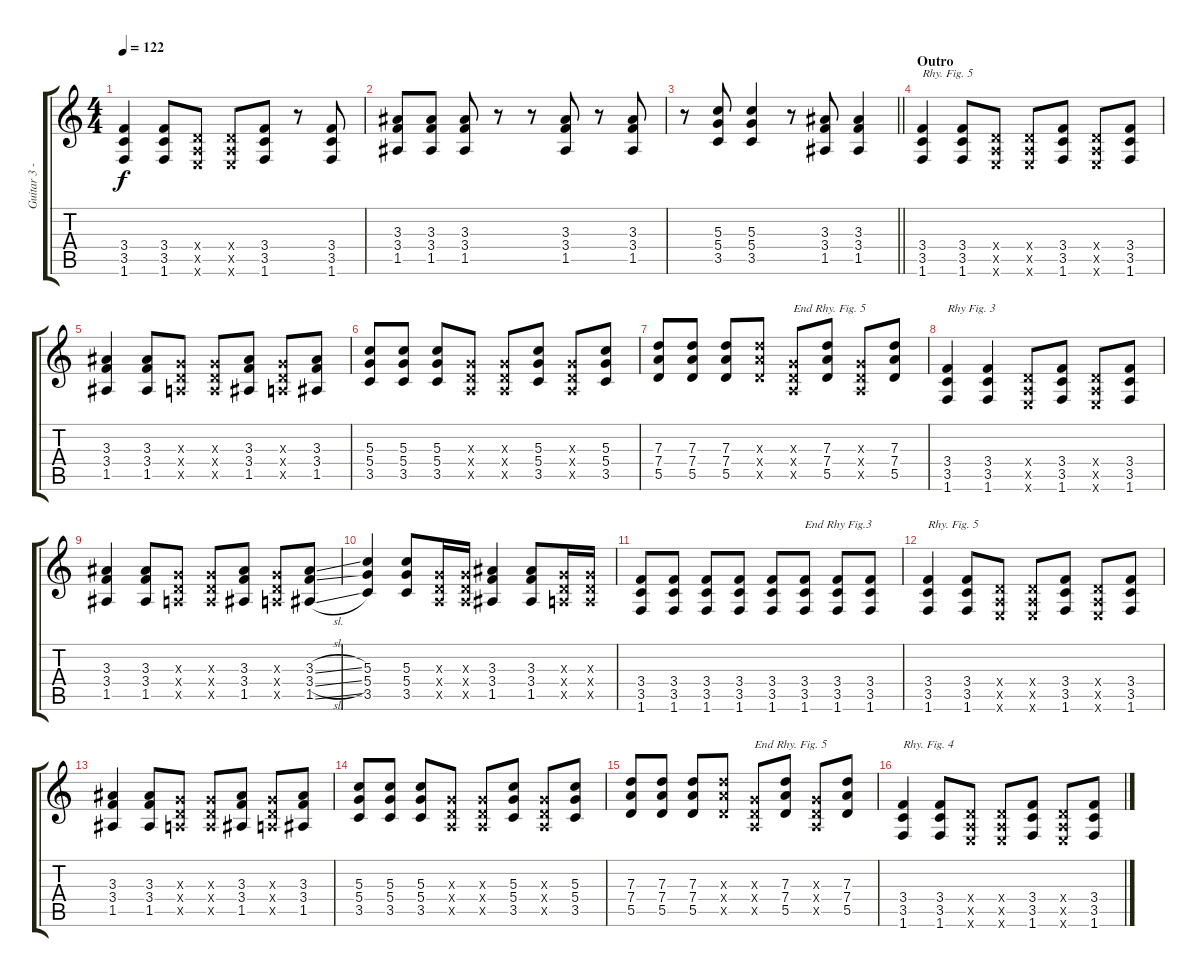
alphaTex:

\track ("Guitar 3 - Acoustic Guitar" "Guitar 3 -") {instrument acousticguitarsteel}
\staff {score tabs}
\tuning (E4 B3 G3 D3 A2 E2) {hide}
\ts (4 4)
\tempo 122
\clef g2
\ks c
(3.4 3.5 1.6).4{dy f} (3.4 3.5 1.6).8 (0.4{x} 0.5{x} 0.6{x}).8 (0.4{x} 0.5{x} 0.6{x}).8 (3.4 3.5 1.6).8 r.8 (3.4 3.5 1.6).8 |
(3.3 3.4 1.5).8 (3.3 3.4 1.5).8 (3.3 3.4 1.5).8 r.8 r.8 (3.3 3.4 1.5).8 r.8 (3.3 3.4 1.5).8 |
\barLineRight lightlight
r.8 (5.3 5.4 3.5).8 (5.3 5.4 3.5).4 r.8 (3.3 3.4 1.5).8 (3.3 3.4 1.5).4 |
\section ("" "Outro")
(3.4 3.5 1.6).4{txt "Rhy. Fig. 5"} (3.4 3.5 1.6).8 (0.4{x} 0.5{x} 0.6{x}).8 (0.4{x} 0.5{x} 0.6{x}).8 (3.4 3.5 1.6).8 (0.4{x} 0.5{x} 0.6{x}).8 (3.4 3.5 1.6).8 |
(3.3 3.4 1.5).4 (3.3 3.4 1.5).8 (0.3{x} 0.4{x} 0.5{x}).8 (0.3{x} 0.4{x} 0.5{x}).8 (3.3 3.4 1.5).8 (0.3{x} 0.4{x} 0.5{x}).8 (3.3 3.4 1.5).8 |
(5.3 5.4 3.5).8 (5.3 5.4 3.5).8 (5.3 5.4 3.5).8 (0.3{x} 0.4{x} 0.5{x}).8 (0.3{x} 0.4{x} 0.5{x}).8 (5.3 5.4 3.5).8 (0.3{x} 0.4{x} 0.5{x}).8 (5.3 5.4 3.5).8 |
(7.3 7.4 5.5).8 (7.3 7.4 5.5).8 (7.3 7.4 5.5).8 (7.3{x} 7.4{x} 5.5{x}).8 (0.3{x} 0.4{x} 0.5{x}).8{txt "End Rhy. Fig. 5"} (7.3 7.4 5.5).8 (0.3{x} 0.4{x} 0.5{x}).8 (7.3 7.4 5.5).8 |
(3.4 3.5 1.6).4{txt "Rhy Fig. 3"} (3.4 3.5 1.6).4 (0.4{x} 0.5{x} 0.6{x}).8 (3.4 3.5 1.6).8 (0.4{x} 0.5{x} 0.6{x}).8 (3.4 3.5 1.6).8 |
(3.3 3.4 1.5).4 (3.3 3.4 1.5).8 (0.3{x} 0.4{x} 0.5{x}).8 (0.3{x} 0.4{x} 0.5{x}).8 (3.3 3.4 1.5).8 (0.3{x} 0.4{x} 0.5{x}).8 (3.3{sl} 3.4{sl} 1.5{sl}).8 |
(5.3 5.4 3.5).4 (5.3 5.4 3.5).8 (0.3{x} 0.4{x} 0.5{x}).16 (0.3{x} 0.4{x} 0.5{x}).16 (3.3 3.4 1.5).4 (3.3 3.4 1.5).8 (0.3{x} 0.4{x} 0.5{x}).16 (0.3{x} 0.4{x} 0.5{x}).16 |
(3.4 3.5 1.6).8 (3.4 3.5 1.6).8 (3.4 3.5 1.6).8 (3.4 3.5 1.6).8 (3.4 3.5 1.6).8 (3.4 3.5 1.6).8{txt "End Rhy Fig.3"} (3.4 3.5 1.6).8 (3.4 3.5 1.6).8 |
(3.4 3.5 1.6).4{txt "Rhy. Fig. 5"} (3.4 3.5 1.6).8 (0.4{x} 0.5{x} 0.6{x}).8 (0.4{x} 0.5{x} 0.6{x}).8 (3.4 3.5 1.6).8 (0.4{x} 0.5{x} 0.6{x}).8 (3.4 3.5 1.6).8 |
(3.3 3.4 1.5).4 (3.3 3.4 1.5).8 (0.3{x} 0.4{x} 0.5{x}).8 (0.3{x} 0.4{x} 0.5{x}).8 (3.3 3.4 1.5).8 (0.3{x} 0.4{x} 0.5{x}).8 (3.3 3.4 1.5).8 |
(5.3 5.4 3.5).8 (5.3 5.4 3.5).8 (5.3 5.4 3.5).8 (0.3{x} 0.4{x} 0.5{x}).8 (0.3{x} 0.4{x} 0.5{x}).8 (5.3 5.4 3.5).8 (0.3{x} 0.4{x} 0.5{x}).8 (5.3 5.4 3.5).8 |
(7.3 7.4 5.5).8 (7.3 7.4 5.5).8 (7.3 7.4 5.5).8 (7.3{x} 7.4{x} 5.5{x}).8 (0.3{x} 0.4{x} 0.5{x}).8{txt "End Rhy. Fig. 5"} (7.3 7.4 5.5).8 (0.3{x} 0.4{x} 0.5{x}).8 (7.3 7.4 5.5).8 |
(3.4 3.5 1.6).4{txt "Rhy. Fig. 4"} (3.4 3.5 1.6).8 (0.4{x} 0.5{x} 0.6{x}).8 (0.4{x} 0.5{x} 0.6{x}).8 (3.4 3.5 1.6).8 (0.4{x} 0.5{x} 0.6{x}).8 (3.4 3.5 1.6).8
